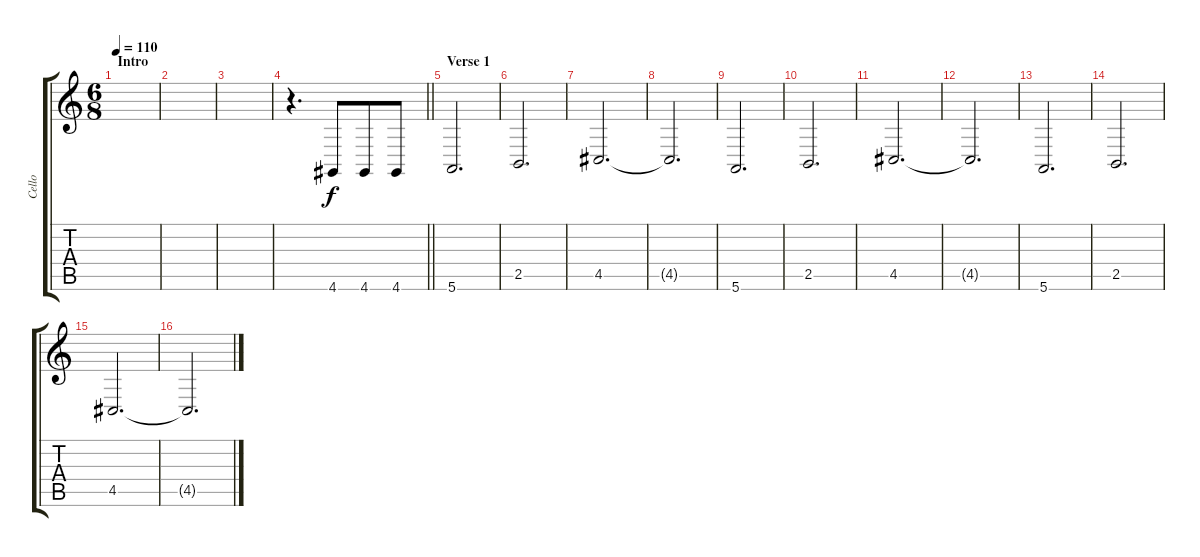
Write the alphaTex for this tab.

\track ("Cello" "Cello") {instrument cello}
\staff {score tabs}
\tuning (E4 B3 G3 D3 A2 E2) {hide}
\ts (6 8)
\section ("" "Intro")
\tempo 110
\clef g2
\ks c
|
|
|
\barLineRight lightlight
r.4{d} 4.6.8 4.6.8 4.6.8 |
\section ("" "Verse 1")
5.6.2{d} |
2.5.2{d} |
4.5.2{d} |
4.5{t}.2{d} |
5.6.2{d} |
2.5.2{d} |
4.5.2{d} |
4.5{t}.2{d} |
5.6.2{d} |
2.5.2{d} |
4.5.2{d} |
4.5{t}.2{d}
